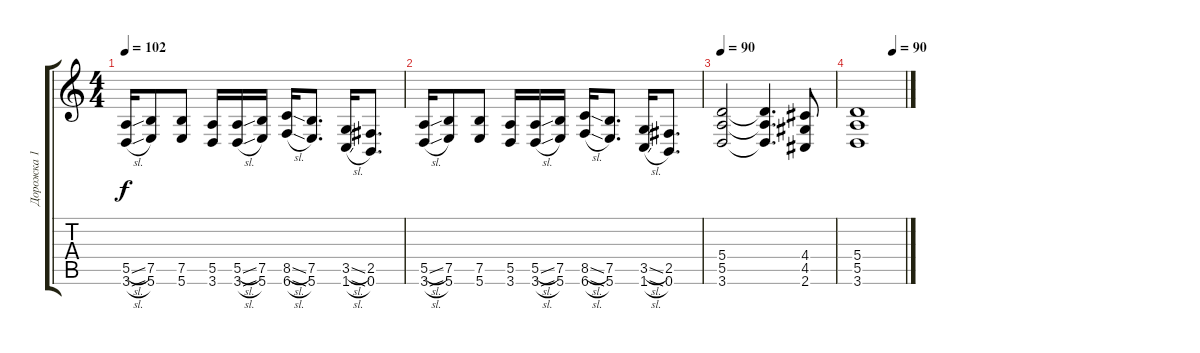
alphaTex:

\track ("Дорожка 1" "Дорожка 1") {instrument overdrivenguitar}
\staff {score tabs}
\tuning (B3 Gb3 D3 A2 E2 B1) {hide}
\ts (4 4)
\tempo 102
\clef g2
\ks c
(5.5{sl} 3.6{sl}).16{dy f} (7.5 5.6).8 (7.5 5.6).8 (5.5 3.6).16 (5.5{sl} 3.6{sl}).16 (7.5 5.6).16 (8.5{sl} 6.6{sl}).16 (7.5 5.6).8{d} (3.5{sl} 1.6{sl}).16 (2.5 0.6).8{d} |
(5.5{sl} 3.6{sl}).16 (7.5 5.6).8 (7.5 5.6).8 (5.5 3.6).16 (5.5{sl} 3.6{sl}).16 (7.5 5.6).16 (8.5{sl} 6.6{sl}).16 (7.5 5.6).8{d} (3.5{sl} 1.6{sl}).16 (2.5 0.6).8{d} |
\tempo 90
(5.4 5.5 3.6).2 (5.4{t} 5.5{t} 3.6{t}).4{d} (4.4 4.5 2.6).8 |
\tempo (90 0.75)
(5.4 5.5 3.6).1
